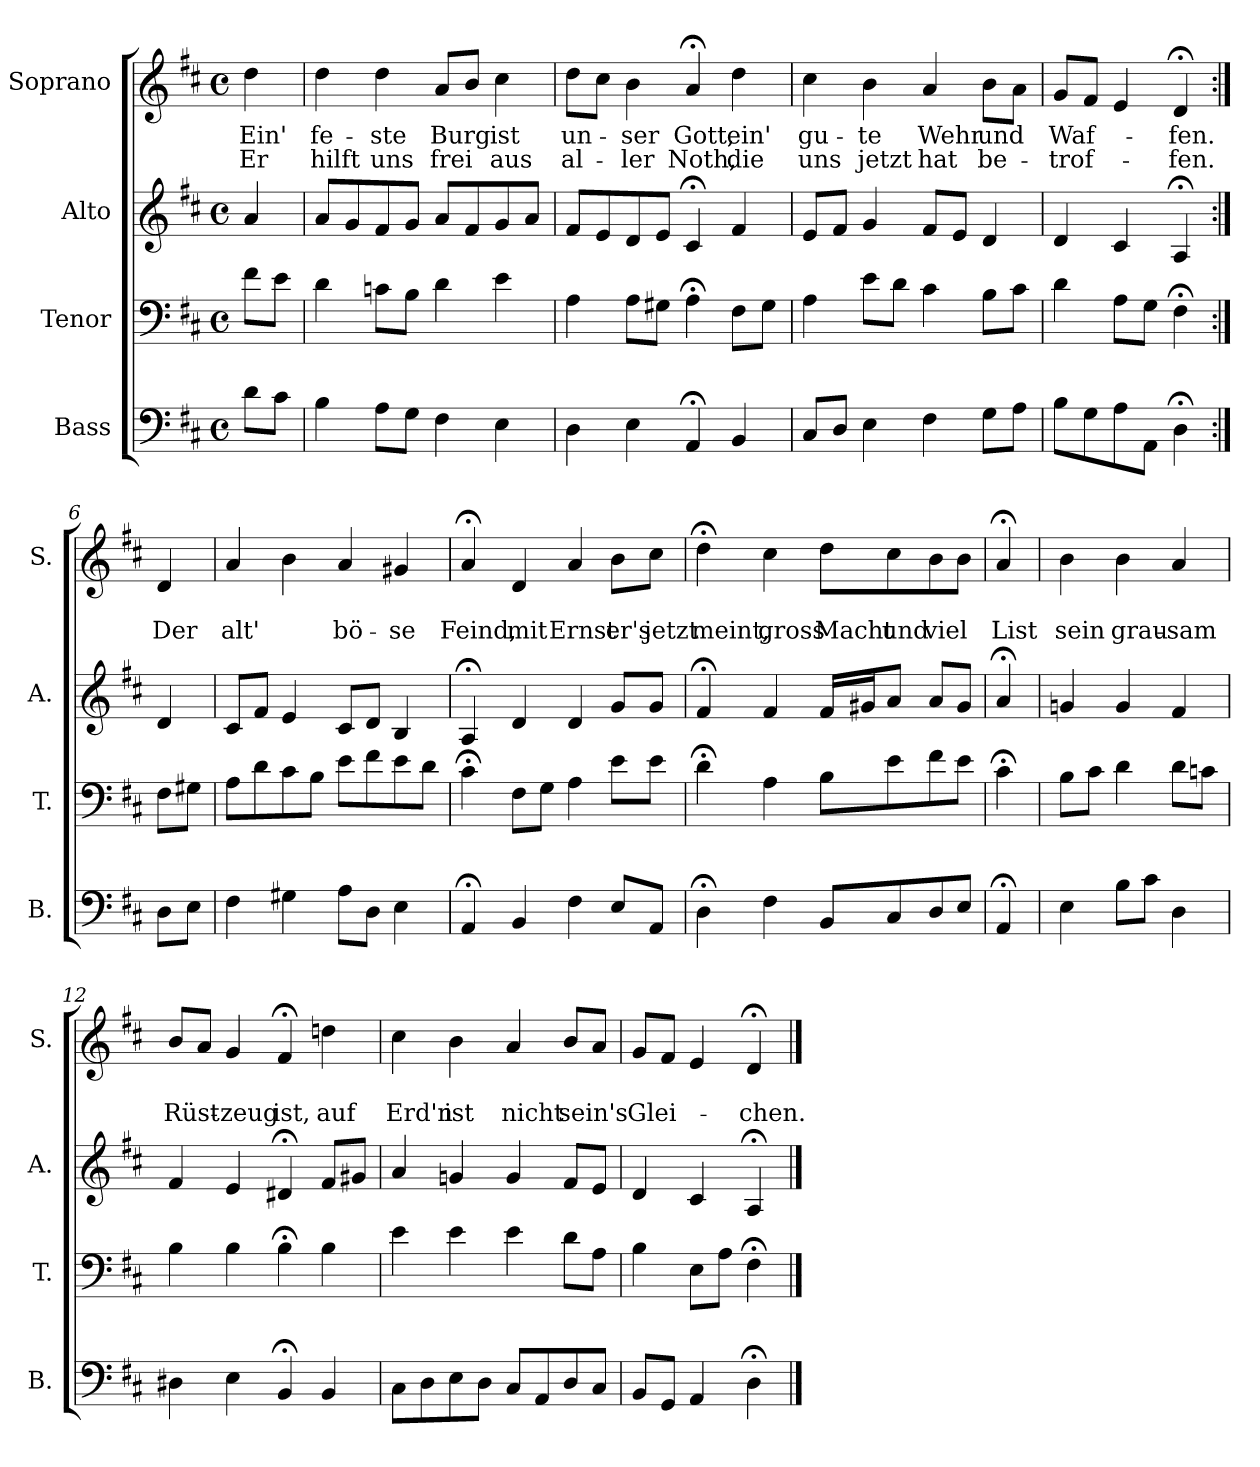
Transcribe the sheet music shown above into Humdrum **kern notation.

**kern	**kern	**kern	**kern	**text	**text
*part4	*part3	*part2	*part1	*part1	*part1
*staff4	*staff3	*staff2	*staff1	*staff1	*staff1
*I"Bass	*I"Tenor	*I"Alto	*I"Soprano	*	*
*I'B.	*I'T.	*I'A.	*I'S.	*	*
*clefF4	*clefF4	*clefG2	*clefG2	*	*
*k[f#c#]	*k[f#c#]	*k[f#c#]	*k[f#c#]	*	*
*D:	*D:	*D:	*D:	*	*
*M4/4	*M4/4	*M4/4	*M4/4	*	*
*met(c)	*met(c)	*met(c)	*met(c)	*	*
=1	=1	=1	=1	=1	=1
!	!	!	!	!LO:LY:b	!LO:LY:b
8d\L	8f#\L	4a/	4dd\	Ein'	Er
8c#\J	8e\J	.	.	.	.
=2	=2	=2	=2	=2	=2
!	!	!	!	!LO:LY:b	!LO:LY:b
4B\	4d\	8a/L	4dd\	fe-	hilft
.	.	8g/	.	.	.
!	!	!	!	!LO:LY:b	!LO:LY:b
8A\L	8cn\L	8f#/	4dd\	-ste	uns
8G\J	8B\J	8g/J	.	.	.
!	!	!	!	!LO:LY:b	!LO:LY:b
4F#\	4d\	8a/L	8a/L	Burg	frei
.	.	8f#/	8b/J	.	.
!	!	!	!	!LO:LY:b	!LO:LY:b
4E\	4e\	8g/	4cc#\	ist	aus
.	.	8a/J	.	.	.
=3	=3	=3	=3	=3	=3
!	!	!	!	!LO:LY:b	!LO:LY:b
4D\	4A\	8f#/L	8dd\L	un-	al-
.	.	8e/	8cc#\J	.	.
!	!	!	!	!LO:LY:b	!LO:LY:b
4E\	8A\L	8d/	4b\	-ser	-ler
.	8G#X\J	8e/J	.	.	.
!	!	!	!	!LO:LY:b	!LO:LY:b
4AA;</	4A;<\	4c#;</	4a;</	Gott,	Noth,
!	!	!	!	!LO:LY:b	!LO:LY:b
4BB/	8F#\L	4f#/	4dd\	ein'	die
.	8G#\J	.	.	.	.
=4	=4	=4	=4	=4	=4
!	!	!	!	!LO:LY:b	!LO:LY:b
8C#/L	4A\	8e/L	4cc#\	gu-	uns
8D/J	.	8f#/J	.	.	.
!	!	!	!	!LO:LY:b	!LO:LY:b
4E\	8e\L	4g/	4b\	-te	jetzt
.	8d\J	.	.	.	.
!	!	!	!	!LO:LY:b	!LO:LY:b
4F#\	4c#\	8f#/L	4a/	Wehr	hat
.	.	8e/J	.	.	.
!	!	!	!	!LO:LY:b	!LO:LY:b
8G\L	8B\L	4d/	8b\L	und	be-
8A\J	8c#\J	.	8a\J	.	.
=5	=5	=5	=5	=5	=5
!	!	!	!	!LO:LY:b	!LO:LY:b
8B\L	4d\	4d/	8g/L	Waf-	-trof-
8G\	.	.	8f#/J	.	.
8A\	8A\L	4c#/	4e/	.	.
8AA\J	8G\J	.	.	.	.
!	!	!	!	!LO:LY:b	!LO:LY:b
4D;<\	4F#;<\	4A;</	4d;</	-fen.	-fen.
!!LO:LB:g=z
=6:|!	=6:|!	=6:|!	=6:|!	=6:|!	=6:|!
!	!	!	!	!	!LO:LY:b
8D\L	8F#\L	4d/	4d/	.	Der
8E\J	8G#X\J	.	.	.	.
=7	=7	=7	=7	=7	=7
!	!	!	!	!	!LO:LY:b
4F#\	8A\L	8c#/L	4a/	.	alt'
.	8d\	8f#/J	.	.	.
4G#X\	8c#\	4e/	4b\	.	.
.	8B\J	.	.	.	.
!	!	!	!	!	!LO:LY:b
8A\L	8e\L	8c#/L	4a/	.	bö-
8D\J	8f#\	8d/J	.	.	.
!	!	!	!	!	!LO:LY:b
4E\	8e\	4B/	4g#X/	.	-se
.	8d\J	.	.	.	.
=8	=8	=8	=8	=8	=8
!	!	!	!	!	!LO:LY:b
4AA;</	4c#;<\	4A;</	4a;</	.	Feind,
!	!	!	!	!	!LO:LY:b
4BB/	8F#\L	4d/	4d/	.	mit
.	8G\J	.	.	.	.
!	!	!	!	!	!LO:LY:b
4F#\	4A\	4d/	4a/	.	Ernst
!	!	!	!	!	!LO:LY:b
8E/L	8e\L	8g/L	8b\L	.	er's
!	!	!	!	!	!LO:LY:b
8AA/J	8e\J	8g/J	8cc#\J	.	jetzt
=9	=9	=9	=9	=9	=9
!	!	!	!	!	!LO:LY:b
4D;<\	4d;<\	4f#;</	4dd;<\	.	meint,
!	!	!	!	!	!LO:LY:b
4F#\	4A\	4f#/	4cc#\	.	gross
!	!	!	!	!	!LO:LY:b
8BB/L	8B\L	16f#/LL	8dd\L	.	Macht
.	.	16g#X/J	.	.	.
!	!	!	!	!	!LO:LY:b
8C#/	8e\	8a/J	8cc#\	.	und
!	!	!	!	!	!LO:LY:b
8D/	8f#\	8a/L	8b\	.	viel
8E/J	8e\J	8g#/J	8b\J	.	.
=10	=10	=10	=10	=10	=10
!	!	!	!	!	!LO:LY:b
4AA;</	4c#;<\	4a;</	4a;</	.	List
!!LO:PB:g=z
=11	=11	=11	=11	=11	=11
!	!	!	!	!	!LO:LY:b
4E\	8B\L	4gn/	4b\	.	sein
.	8c#\J	.	.	.	.
!	!	!	!	!	!LO:LY:b
8B\L	4d\	4g/	4b\	.	grau-
8c#\J	.	.	.	.	.
!	!	!	!	!	!LO:LY:b
4D\	8d\L	4f#/	4a/	.	-sam
.	8cn\J	.	.	.	.
=12	=12	=12	=12	=12	=12
!	!	!	!	!	!LO:LY:b
4D#X\	4B\	4f#/	8b/L	.	Rüst-
.	.	.	8a/J	.	.
!	!	!	!	!	!LO:LY:b
4E\	4B\	4e/	4g/	.	-zeug
!	!	!	!	!	!LO:LY:b
4BB;</	4B;<\	4d#X;</	4f#;</	.	ist,
!	!	!	!	!	!LO:LY:b
4BB/	4B\	8f#/L	4ddn\	.	auf
.	.	8g#X/J	.	.	.
=13	=13	=13	=13	=13	=13
!	!	!	!	!	!LO:LY:b
8C#\L	4e\	4a/	4cc#\	.	Erd'n
8D\	.	.	.	.	.
!	!	!	!	!	!LO:LY:b
8E\	4e\	4gn/	4b\	.	ist
8D\J	.	.	.	.	.
!	!	!	!	!	!LO:LY:b
8C#/L	4e\	4g/	4a/	.	nicht
8AA/	.	.	.	.	.
!	!	!	!	!	!LO:LY:b
8D/	8d\L	8f#/L	8b/L	.	sein's
8C#/J	8A\J	8e/J	8a/J	.	.
=14	=14	=14	=14	=14	=14
!	!	!	!	!	!LO:LY:b
8BB/L	4B\	4d/	8g/L	.	Glei-
8GG/J	.	.	8f#/J	.	.
4AA/	8E\L	4c#/	4e/	.	.
.	8A\J	.	.	.	.
!	!	!	!	!	!LO:LY:b
4D;<\	4F#;<\	4A;</	4d;</	.	-chen.
==	==	==	==	==	==
*-	*-	*-	*-	*-	*-
